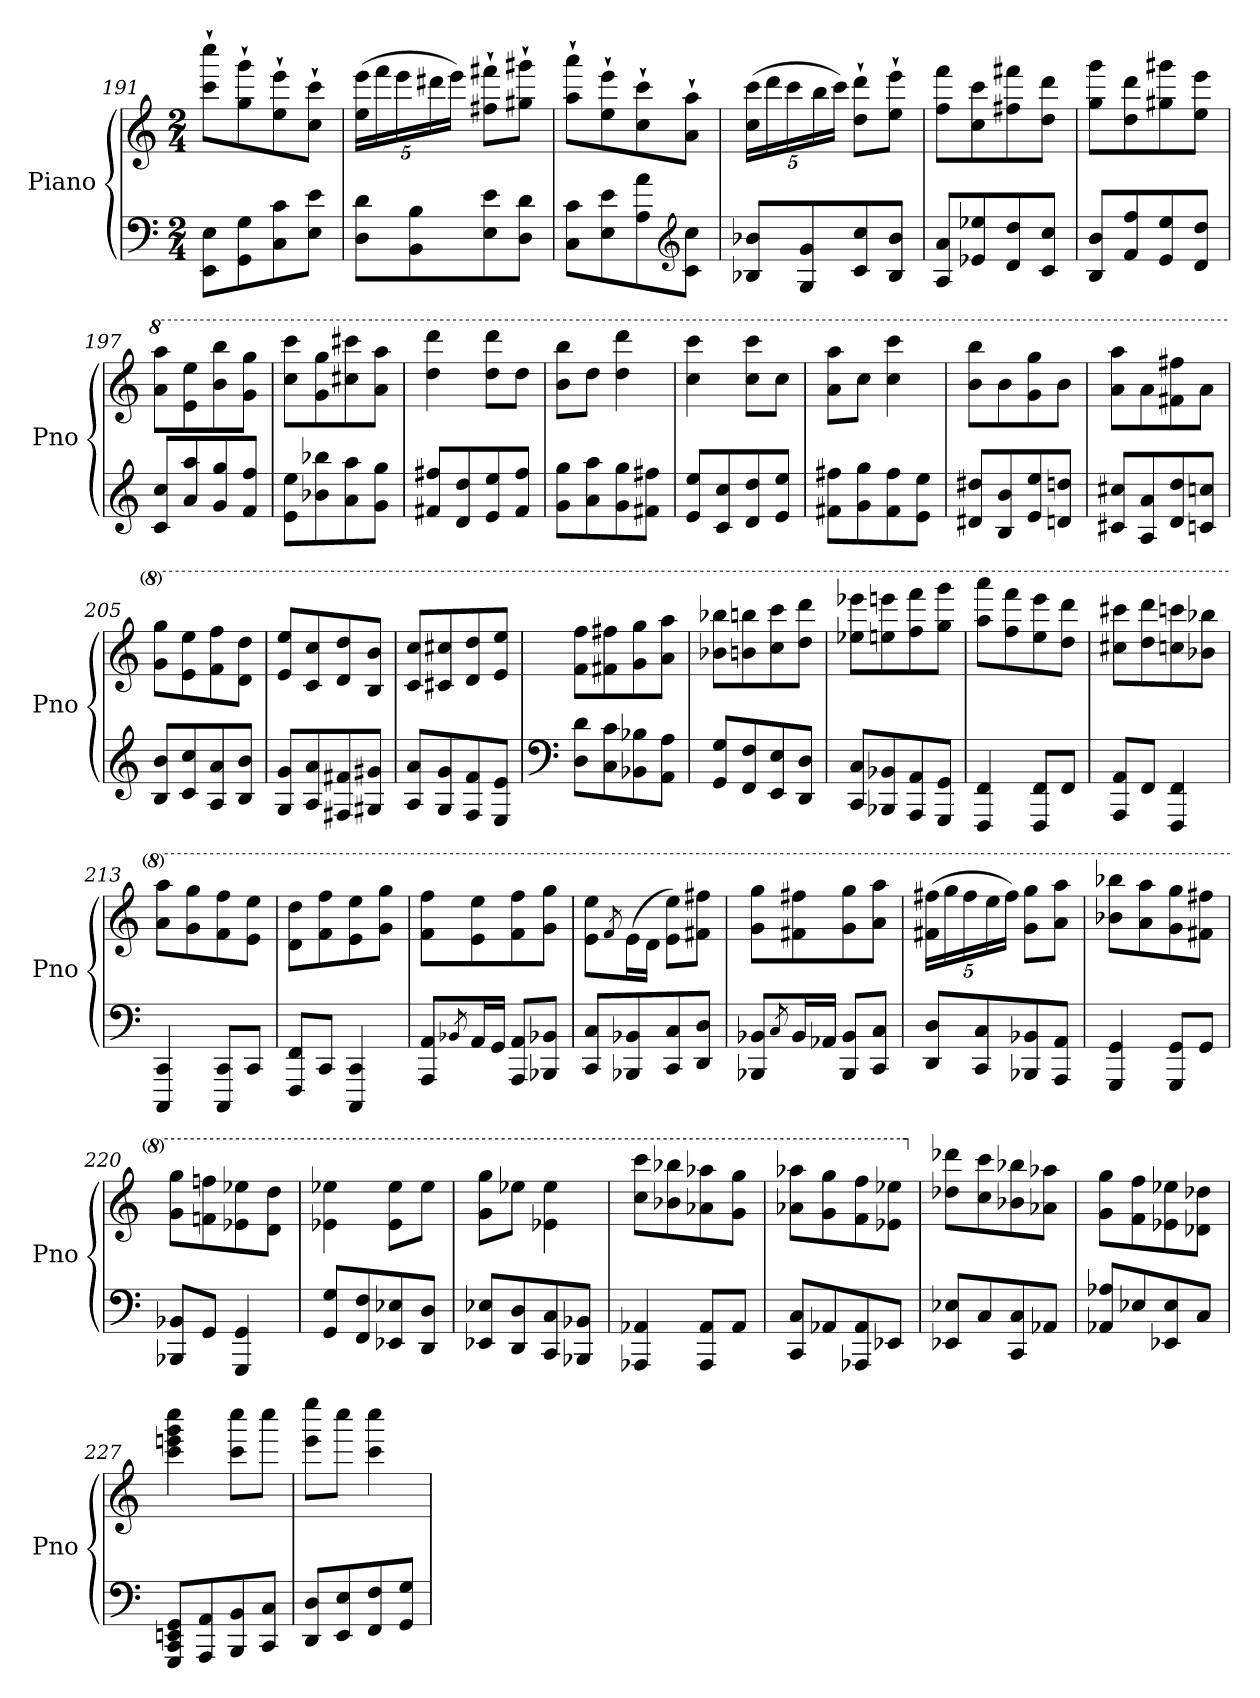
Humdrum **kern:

**kern	**kern
*part1	*part1
*staff2	*staff1
*I"Piano	*
*I'Pno	*
!!LO:PB:g=z
*clefF4	*clefG2
*k[]	*k[]
*M2/4	*M2/4
=191	=191
8EE\ 8E\L	8ccc\` 8cccc\`L
8GG\ 8G\	8gg\` 8ggg\`
8C\ 8c\	8ee\` 8eee\`
8E\ 8e\J	8cc\` 8ccc\`J
=192	=192
*	*Xbrackettup
8D\ 8d\L	(20ee\ 20eee\LL
.	20fff\
.	20eee\
8BB\ 8B\	.
.	20ddd#X\
.	20eee\JJ)
8E\ 8e\	8ff#X\` 8fff#X\`L
8D\ 8d\J	8gg#X\` 8ggg#X\`J
=193	=193
8C\ 8c\L	8aa\` 8aaa\`L
8E\ 8e\	8ee\` 8eee\`
8A\ 8a\	8cc\` 8ccc\`
*clefG2	*
8c\ 8cc\J	8a\` 8aa\`J
=194	=194
8B-X/ 8b-X/L	(20cc\ 20ccc\LL
.	20ddd\
.	20ccc\
8G/ 8g/	.
.	20bb\
.	20ccc\JJ)
8c/ 8cc/	8dd\` 8ddd\`L
8B-/ 8b-/J	8ee\` 8eee\`J
=195	=195
8A/ 8a/L	8ff\ 8fff\L
8e-X/ 8ee-X/	8cc\ 8ccc\
8d/ 8dd/	8ff#X\ 8fff#X\
8c/ 8cc/J	8dd\ 8ddd\J
=196	=196
8B/ 8b/L	8gg\ 8ggg\L
8f/ 8ff/	8dd\ 8ddd\
8e/ 8ee/	8gg#X\ 8ggg#X\
8d/ 8dd/J	8ee\ 8eee\J
=197	=197
*	*8va
8c/ 8cc/L	8aa\ 8aaa\L
8a/ 8aa/	8ee\ 8eee\
8g/ 8gg/	8bb\ 8bbb\
8f/ 8ff/J	8gg\ 8ggg\J
!!LO:LB:g=z
=198	=198
8e\ 8ee\L	8ccc\ 8cccc\L
8b-X\ 8bb-X\	8gg\ 8ggg\
8a\ 8aa\	8ccc#X\ 8cccc#X\
8g\ 8gg\J	8aa\ 8aaa\J
=199	=199
8f#X/ 8ff#X/L	4ddd\ 4dddd\
8d/ 8dd/	.
8e/ 8ee/	8ddd\ 8dddd\L
8f#/ 8ff#/J	8ddd\J
=200	=200
8g\ 8gg\L	8bb\ 8bbb\L
8a\ 8aa\	8ddd\J
8g\ 8gg\	4ddd\ 4dddd\
8f#X\ 8ff#X\J	.
=201	=201
8e/ 8ee/L	4ccc\ 4cccc\
8c/ 8cc/	.
8d/ 8dd/	8ccc\ 8cccc\L
8e/ 8ee/J	8ccc\J
=202	=202
8f#X\ 8ff#X\L	8aa\ 8aaa\L
8g\ 8gg\	8ccc\J
8f#\ 8ff#\	4ccc\ 4cccc\
8e\ 8ee\J	.
=203	=203
8d#X/ 8dd#X/L	8bb\ 8bbb\L
8B/ 8b/	8bb\
8e/ 8ee/	8gg\ 8ggg\
8dn/ 8ddn/J	8bb\J
=204	=204
8c#X/ 8cc#X/L	8aa\ 8aaa\L
8A/ 8a/	8aa\
8d/ 8dd/	8ff#X\ 8fff#X\
8cn/ 8ccn/J	8aa\J
=205	=205
8B/ 8b/L	8gg\ 8ggg\L
8c/ 8cc/	8ee\ 8eee\
8A/ 8a/	8ff\ 8fff\
8B/ 8b/J	8dd\ 8ddd\J
=206	=206
8G/ 8g/L	8ee/ 8eee/L
8A/ 8a/	8cc/ 8ccc/
8F#X/ 8f#X/	8dd/ 8ddd/
8G#X/ 8g#X/J	8b/ 8bb/J
!!LO:LB:g=z
=207	=207
8A/ 8a/L	8cc/ 8ccc/L
8G/ 8g/	8cc#X/ 8ccc#X/
8F/ 8f/	8dd/ 8ddd/
8E/ 8e/J	8ee/ 8eee/J
=208	=208
*clefF4	*
8D\ 8d\L	8ff\ 8fff\L
8C\ 8c\	8ff#X\ 8fff#X\
8BB-X\ 8B-X\	8gg\ 8ggg\
8AA\ 8A\J	8aa\ 8aaa\J
=209	=209
8GG/ 8G/L	8bb-X\ 8bbb-X\L
8FF/ 8F/	8bbn\ 8bbbn\
8EE/ 8E/	8ccc\ 8cccc\
8DD/ 8D/J	8ddd\ 8dddd\J
=210	=210
8CC/ 8C/L	8eee-X\ 8eeee-X\L
8BBB-X/ 8BB-X/	8eeen\ 8eeeen\
8AAA/ 8AA/	8fff\ 8ffff\
8GGG/ 8GG/J	8ggg\ 8gggg\J
=211	=211
4FFF/ 4FF/	8aaa\ 8aaaa\L
.	8fff\ 8ffff\
8FFF/ 8FF/L	8eee\ 8eeee\
8FF/J	8ddd\ 8dddd\J
=212	=212
8AAA/ 8AA/L	8ccc#X\ 8cccc#X\L
8FF/J	8ddd\ 8dddd\
4FFF/ 4FF/	8cccn\ 8ccccn\
.	8bb-X\ 8bbb-X\J
=213	=213
4CCC/ 4CC/	8aa\ 8aaa\L
.	8gg\ 8ggg\
8CCC/ 8CC/L	8ff\ 8fff\
8CC/J	8ee\ 8eee\J
=214	=214
8FFF/ 8FF/L	8dd\ 8ddd\L
8CC/J	8ff\ 8fff\
4CCC/ 4CC/	8ee\ 8eee\
.	8gg\ 8ggg\J
!!LO:LB:g=z
=215	=215
8AAA/ 8AA/L	8ff\ 8fff\L
8qBB-X/	.
16AA/L	8ee\ 8eee\
16GG/JJ	.
8AAA/ 8AA/L	8ff\ 8fff\
8BBB-X/ 8BB-X/J	8gg\ 8ggg\J
=216	=216
8CC/ 8C/L	8ee\ 8eee\L
.	8qff/
8BBB-X/ 8BB-X/	(16ee\L
.	16dd\JJ
8CC/ 8C/	8ee\ 8eee\L)
8DD/ 8D/J	8ff#X\ 8fff#X\J
=217	=217
8BBB-X/ 8BB-X/L	8gg\ 8ggg\L
8qC/	.
16BB-/L	8ff#X\ 8fff#X\
16AA-X/JJ	.
8BBB-/ 8BB-/L	8gg\ 8ggg\
8CC/ 8C/J	8aa\ 8aaa\J
=218	=218
8DD/ 8D/L	(20ff#X\ 20fff#X\LL
.	20ggg\
.	20fff#\
8CC/ 8C/	.
.	20eee\
.	20fff#\JJ)
8BBB-X/ 8BB-X/	8gg\ 8ggg\L
8AAA/ 8AA/J	8aa\ 8aaa\J
=219	=219
4GGG/ 4GG/	8bb-X\ 8bbb-X\L
.	8aa\ 8aaa\
8GGG/ 8GG/L	8gg\ 8ggg\
8GG/J	8ff#X\ 8fff#X\J
=220	=220
8BBB-X/ 8BB-X/L	8gg\ 8ggg\L
8GG/J	8ffn\ 8fffn\
4GGG/ 4GG/	8ee-X\ 8eee-X\
.	8dd\ 8ddd\J
=221	=221
8GG/ 8G/L	4ee-X\ 4eee-X\
8FF/ 8F/	.
8EE-X/ 8E-X/	8ee-\ 8eee-\L
8DD/ 8D/J	8eee-\J
=222	=222
8EE-X/ 8E-X/L	8gg\ 8ggg\L
8DD/ 8D/	8eee-X\J
8CC/ 8C/	4ee-X\ 4eee-\
8BBB-X/ 8BB-X/J	.
!!LO:LB:g=z
=223	=223
4AAA-X/ 4AA-X/	8ccc\ 8cccc\L
.	8bb-X\ 8bbb-X\
8AAA-/ 8AA-/L	8aa-X\ 8aaa-X\
8AA-/J	8gg\ 8ggg\J
=224	=224
8CC/ 8C/L	8aa-X\ 8aaa-X\L
8AA-X/	8gg\ 8ggg\
8AAA-X/ 8AA-/	8ff\ 8fff\
8EE-X/J	8ee-X\ 8eee-X\J
=225	=225
*	*X8va
8EE-X/ 8E-X/L	8dd-X\ 8ddd-X\L
8C/	8cc\ 8ccc\
8CC/ 8C/	8b-X\ 8bb-X\
8AA-X/J	8a-X\ 8aa-X\J
=226	=226
8AA-X/ 8A-X/L	8g\ 8gg\L
8E-X/	8f\ 8ff\
8EE-X/ 8E-/	8e-X\ 8ee-X\
8C/J	8d-X\ 8dd-X\J
=227	=227
8GGG/ 8CC/ 8EEn/ 8GG/L	4ccc\ 4eeen\ 4ggg\ 4cccc\
8AAA/ 8AA/	.
8BBB/ 8BB/	8ccc\ 8cccc\L
8CC/ 8C/J	8cccc\J
=228	=228
8DD/ 8D/L	8eee\ 8eeee\L
8EE/ 8E/	8cccc\J
8FF/ 8F/	4ccc\ 4cccc\
8GG/ 8G/J	.
=	=
*-	*-
